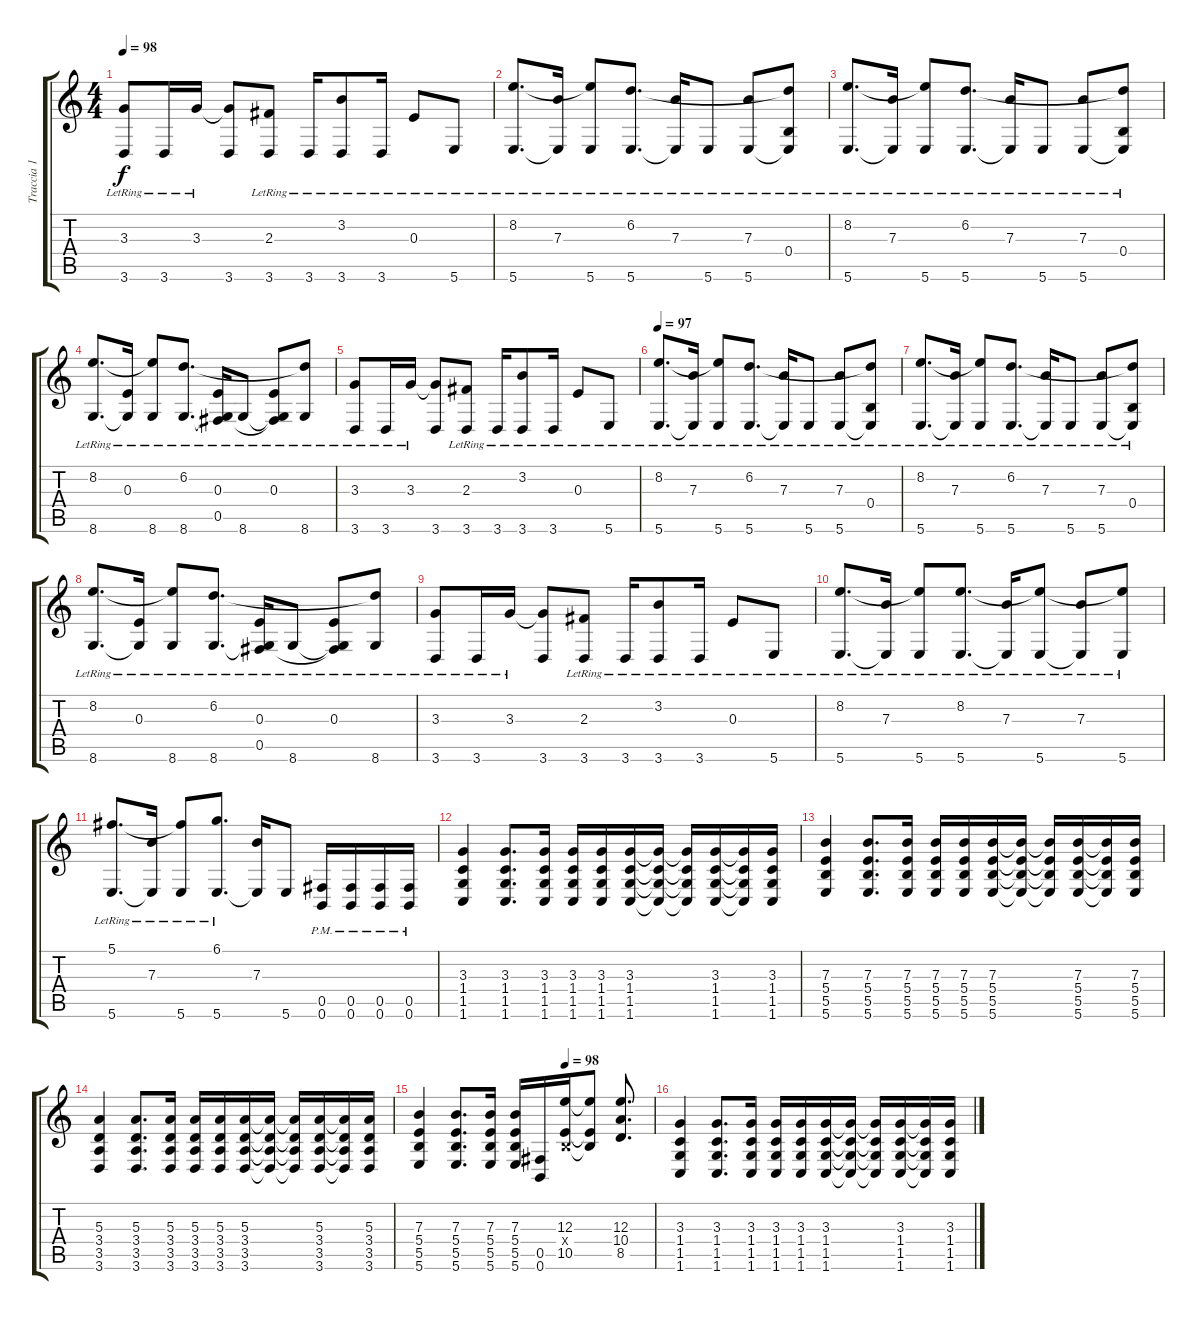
\track ("Traccia 1" "Traccia 1") {instrument distortionguitar}
\staff {score tabs}
\tuning (Db4 Ab3 E3 B2 Gb2 B1) {hide}
\ts (4 4)
\tempo 98
\clef g2
\ks c
(3.3 3.6{lr}).8{dy f} 3.6{lr}.16 3.3{lr}.16 (3.3{t} 3.6).8 (2.3 3.6{lr}).8 3.6{lr}.16 (3.2{lr} 3.6{lr}).8 3.6{lr}.16 0.3{lr}.8 5.6{lr}.8 |
(8.2{lr} 5.6{lr}).8{d} (7.3{lr} 5.6{t}).16 (8.2{t} 5.6{lr}).8 (6.2{lr} 5.6{lr}).8{d} (7.3{lr} 5.6{t}).16 5.6{lr}.8 (7.3{lr} 5.6{lr}).8 (6.2{t} 0.4{lr} 5.6{t}).8 |
(8.2{lr} 5.6{lr}).8{d} (7.3{lr} 5.6{t}).16 (8.2{t} 5.6{lr}).8 (6.2{lr} 5.6{lr}).8{d} (7.3{lr} 5.6{t}).16 5.6{lr}.8 (7.3{lr} 5.6{lr}).8 (6.2{t} 0.4{lr} 5.6{t}).8 |
(8.2{lr} 8.6{lr}).8{d} (0.3{lr} 8.6{t}).16 (8.2{t} 8.6{lr}).8 (6.2{lr} 8.6{lr}).8{d} (0.3{lr} 0.5 8.6{t}).16 8.6{lr}.8 (0.3{lr} 0.5{t} 8.6{t}).8 (6.2{t} 8.6{lr}).8 |
(3.3 3.6{lr}).8 3.6{lr}.16 3.3{lr}.16 (3.3{t} 3.6).8 (2.3 3.6{lr}).8 3.6{lr}.16 (3.2{lr} 3.6{lr}).8 3.6{lr}.16 0.3{lr}.8 5.6{lr}.8 |
\tempo 97
(8.2{lr} 5.6{lr}).8{d} (7.3{lr} 5.6{t}).16 (8.2{t} 5.6{lr}).8 (6.2{lr} 5.6{lr}).8{d} (7.3{lr} 5.6{t}).16 5.6{lr}.8 (7.3{lr} 5.6{lr}).8 (6.2{t} 0.4{lr} 5.6{t}).8 |
(8.2{lr} 5.6{lr}).8{d} (7.3{lr} 5.6{t}).16 (8.2{t} 5.6{lr}).8 (6.2{lr} 5.6{lr}).8{d} (7.3{lr} 5.6{t}).16 5.6{lr}.8 (7.3{lr} 5.6{lr}).8 (6.2{t} 0.4{lr} 5.6{t}).8 |
(8.2{lr} 8.6{lr}).8{d} (0.3{lr} 8.6{t}).16 (8.2{t} 8.6{lr}).8 (6.2{lr} 8.6{lr}).8{d} (0.3{lr} 0.5 8.6{t}).16 8.6{lr}.8 (0.3{lr} 0.5{t} 8.6{t}).8 (6.2{t} 8.6{lr}).8 |
(3.3 3.6{lr}).8 3.6{lr}.16 3.3{lr}.16 (3.3{t} 3.6).8 (2.3 3.6{lr}).8 3.6{lr}.16 (3.2{lr} 3.6{lr}).8 3.6{lr}.16 0.3{lr}.8 5.6{lr}.8 |
(8.2{lr} 5.6{lr}).8{d} (7.3{lr} 5.6{t}).16 (8.2{t} 5.6{lr}).8 (8.2{lr} 5.6{lr}).8{d} (7.3{lr} 5.6{t}).16 (8.2{t} 5.6{lr}).8 (7.3{lr} 5.6{t}).8 (8.2{t} 5.6{lr}).8 |
(5.1 5.6{lr}).8{d} (7.3{lr} 5.6{t}).16 (5.1{t} 5.6{lr}).8 (6.1 5.6{lr}).8{d} (7.3 5.6{t}).16 5.6.8 (0.5{pm} 0.6{pm}).16{instrument distortionguitar} (0.5{pm} 0.6{pm}).16 (0.5{pm} 0.6{pm}).16 (0.5{pm} 0.6{pm}).16 |
(3.3 1.4 1.5 1.6).4 (3.3 1.4 1.5 1.6).8{d} (3.3 1.4 1.5 1.6).16 (3.3 1.4 1.5 1.6).16 (3.3 1.4 1.5 1.6).16 (3.3 1.4 1.5 1.6).16 (3.3{t} 1.4{t} 1.5{t} 1.6{t}).16 (3.3{t} 1.4{t} 1.5{t} 1.6{t}).16 (3.3 1.4 1.5 1.6).16 (3.3{t} 1.4{t} 1.5{t} 1.6{t}).16 (3.3 1.4 1.5 1.6).16 |
(7.3 5.4 5.5 5.6).4 (7.3 5.4 5.5 5.6).8{d} (7.3 5.4 5.5 5.6).16 (7.3 5.4 5.5 5.6).16 (7.3 5.4 5.5 5.6).16 (7.3 5.4 5.5 5.6).16 (7.3{t} 5.4{t} 5.5{t} 5.6{t}).16 (7.3{t} 5.4{t} 5.5{t} 5.6{t}).16 (7.3 5.4 5.5 5.6).16 (7.3{t} 5.4{t} 5.5{t} 5.6{t}).16 (7.3 5.4 5.5 5.6).16 |
(5.3 3.4 3.5 3.6).4 (5.3 3.4 3.5 3.6).8{d} (5.3 3.4 3.5 3.6).16 (5.3 3.4 3.5 3.6).16 (5.3 3.4 3.5 3.6).16 (5.3 3.4 3.5 3.6).16 (5.3{t} 3.4{t} 3.5{t} 3.6{t}).16 (5.3{t} 3.4{t} 3.5{t} 3.6{t}).16 (5.3 3.4 3.5 3.6).16 (5.3{t} 3.4{t} 3.5{t} 3.6{t}).16 (5.3 3.4 3.5 3.6).16 |
\tempo (98 0.625)
(7.3 5.4 5.5 5.6).4 (7.3 5.4 5.5 5.6).8{d} (7.3 5.4 5.5 5.6).16 (7.3 5.4 5.5 5.6).16 (0.5 0.6).16 (12.3 0.4{x} 10.5).16 (12.3{t} 0.4{t} 10.5{t}).8 (12.3 10.4 8.5).8{d} |
(3.3 1.4 1.5 1.6).4 (3.3 1.4 1.5 1.6).8{d} (3.3 1.4 1.5 1.6).16 (3.3 1.4 1.5 1.6).16 (3.3 1.4 1.5 1.6).16 (3.3 1.4 1.5 1.6).16 (3.3{t} 1.4{t} 1.5{t} 1.6{t}).16 (3.3{t} 1.4{t} 1.5{t} 1.6{t}).16 (3.3 1.4 1.5 1.6).16 (3.3{t} 1.4{t} 1.5{t} 1.6{t}).16 (3.3 1.4 1.5 1.6).16
